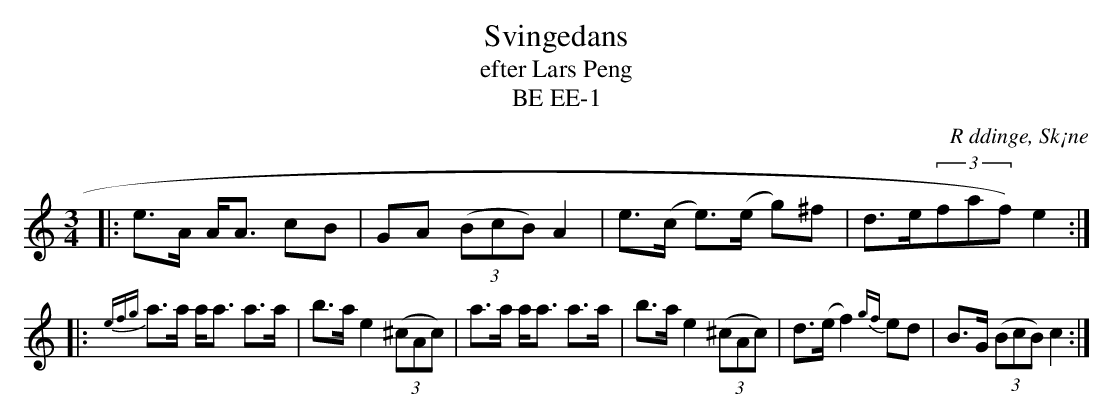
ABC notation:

X:1
T:Svingedans
T:efter Lars Peng
T:BE EE-1
O:R ddinge, Sk¡ne
M:3/4
L:1/8
Q:108
K:C
|: e>A A<A cB | GA ((3BcB) A2 | e>(c e)>(e g)^f | d>e ^((3faf) e2 :|
|: {efg}a>a a<a a>a | b>a e2 ((3^cAc) | a>a a<a a>a | b>a e2 ((3^cAc) | d>(e f2) {gf}ed | B>G ((3BcB) c2 :|
